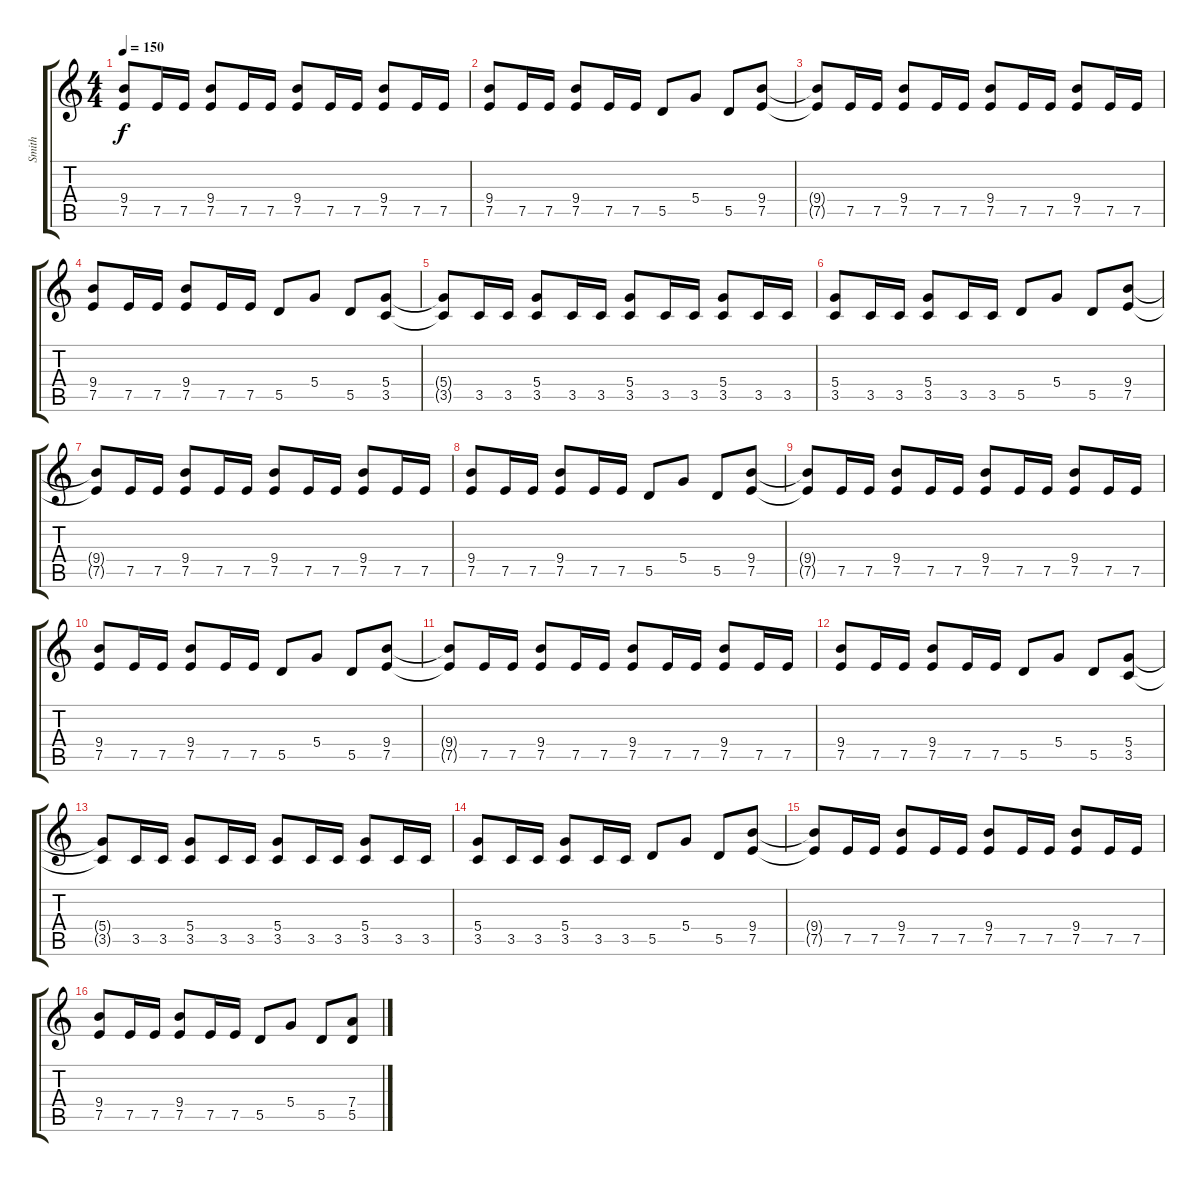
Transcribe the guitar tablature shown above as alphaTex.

\track ("Smith" "Smith") {instrument distortionguitar}
\staff {score tabs}
\tuning (E4 B3 G3 D3 A2 E2) {hide}
\ts (4 4)
\tempo 150
\clef g2
\ks c
(9.4{t} 7.5{t}).8{dy f} 7.5.16 7.5.16 (9.4 7.5).8 7.5.16 7.5.16 (9.4 7.5).8 7.5.16 7.5.16 (9.4 7.5).8 7.5.16 7.5.16 |
(9.4 7.5).8 7.5.16 7.5.16 (9.4 7.5).8 7.5.16 7.5.16 5.5.8 5.4.8 5.5.8 (9.4 7.5).8 |
(9.4{t} 7.5{t}).8 7.5.16 7.5.16 (9.4 7.5).8 7.5.16 7.5.16 (9.4 7.5).8 7.5.16 7.5.16 (9.4 7.5).8 7.5.16 7.5.16 |
(9.4 7.5).8 7.5.16 7.5.16 (9.4 7.5).8 7.5.16 7.5.16 5.5.8 5.4.8 5.5.8 (5.4 3.5).8 |
(5.4{t} 3.5{t}).8 3.5.16 3.5.16 (5.4 3.5).8 3.5.16 3.5.16 (5.4 3.5).8 3.5.16 3.5.16 (5.4 3.5).8 3.5.16 3.5.16 |
(5.4 3.5).8 3.5.16 3.5.16 (5.4 3.5).8 3.5.16 3.5.16 5.5.8 5.4.8 5.5.8 (9.4 7.5).8 |
(9.4{t} 7.5{t}).8 7.5.16 7.5.16 (9.4 7.5).8 7.5.16 7.5.16 (9.4 7.5).8 7.5.16 7.5.16 (9.4 7.5).8 7.5.16 7.5.16 |
(9.4 7.5).8 7.5.16 7.5.16 (9.4 7.5).8 7.5.16 7.5.16 5.5.8 5.4.8 5.5.8 (9.4 7.5).8 |
(9.4{t} 7.5{t}).8 7.5.16 7.5.16 (9.4 7.5).8 7.5.16 7.5.16 (9.4 7.5).8 7.5.16 7.5.16 (9.4 7.5).8 7.5.16 7.5.16 |
(9.4 7.5).8 7.5.16 7.5.16 (9.4 7.5).8 7.5.16 7.5.16 5.5.8 5.4.8 5.5.8 (9.4 7.5).8 |
(9.4{t} 7.5{t}).8 7.5.16 7.5.16 (9.4 7.5).8 7.5.16 7.5.16 (9.4 7.5).8 7.5.16 7.5.16 (9.4 7.5).8 7.5.16 7.5.16 |
(9.4 7.5).8 7.5.16 7.5.16 (9.4 7.5).8 7.5.16 7.5.16 5.5.8 5.4.8 5.5.8 (5.4 3.5).8 |
(5.4{t} 3.5{t}).8 3.5.16 3.5.16 (5.4 3.5).8 3.5.16 3.5.16 (5.4 3.5).8 3.5.16 3.5.16 (5.4 3.5).8 3.5.16 3.5.16 |
(5.4 3.5).8 3.5.16 3.5.16 (5.4 3.5).8 3.5.16 3.5.16 5.5.8 5.4.8 5.5.8 (9.4 7.5).8 |
(9.4{t} 7.5{t}).8 7.5.16 7.5.16 (9.4 7.5).8 7.5.16 7.5.16 (9.4 7.5).8 7.5.16 7.5.16 (9.4 7.5).8 7.5.16 7.5.16 |
(9.4 7.5).8 7.5.16 7.5.16 (9.4 7.5).8 7.5.16 7.5.16 5.5.8 5.4.8 5.5.8 (7.4 5.5).8
